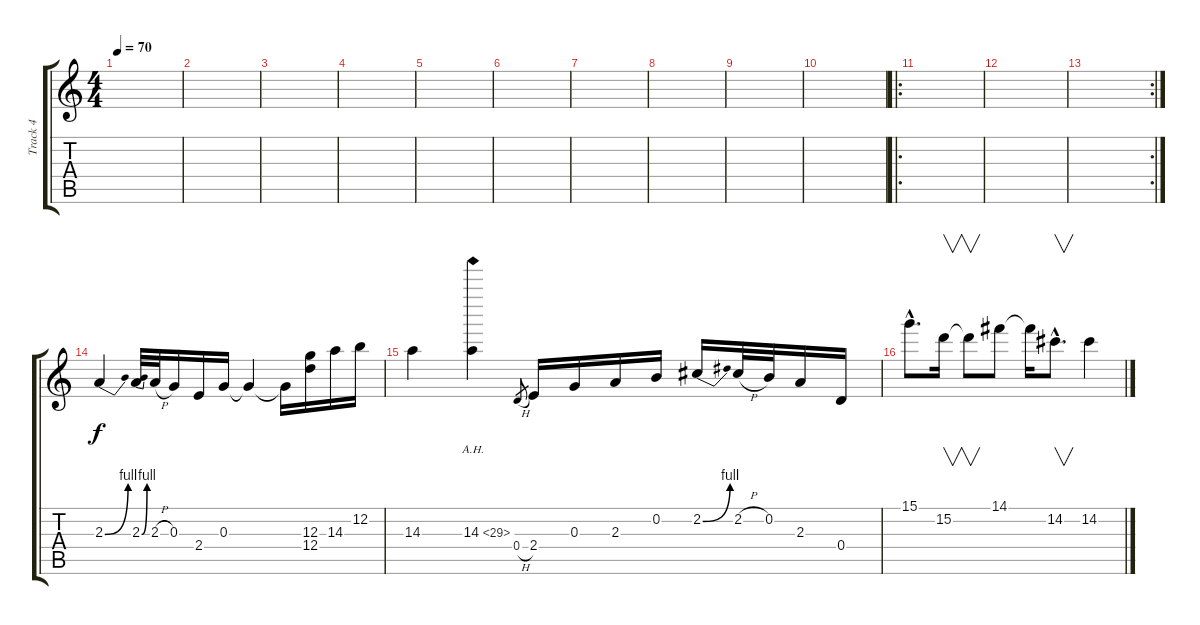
\track ("Track 4" "Track 4") {instrument distortionguitar}
\staff {score tabs}
\tuning (E4 B3 G3 D3 A2 E2) {hide}
\ts (4 4)
\tempo 70
\clef g2
\ks c
|
|
|
|
|
|
|
|
|
|
\ro
|
|
\rc 2
|
2.3{be (bend 0 0 60 4)}.4 2.3{be (bend 0 0 60 4)}.32 2.3{h}.32 0.3.16 2.4.16 0.3.16 0.3{t}.4 0.3{t}.16 (12.3 12.4).16 14.3.16 12.2.16 |
14.3.4 14.3{ah 15}.4 0.4{h}.8{gr} 2.4.16 0.3.16 2.3.16 0.2.16 2.2{be (bend 0 0 60 4)}.16 2.2{h}.32 0.2.32 2.3.16 0.4.16 |
15.1{hac}.8{d} 15.2.16{v} 15.2{t}.8{v} 14.1.8 14.1{t}.16 14.2{hac}.8{v d} 14.2{ss}.4
